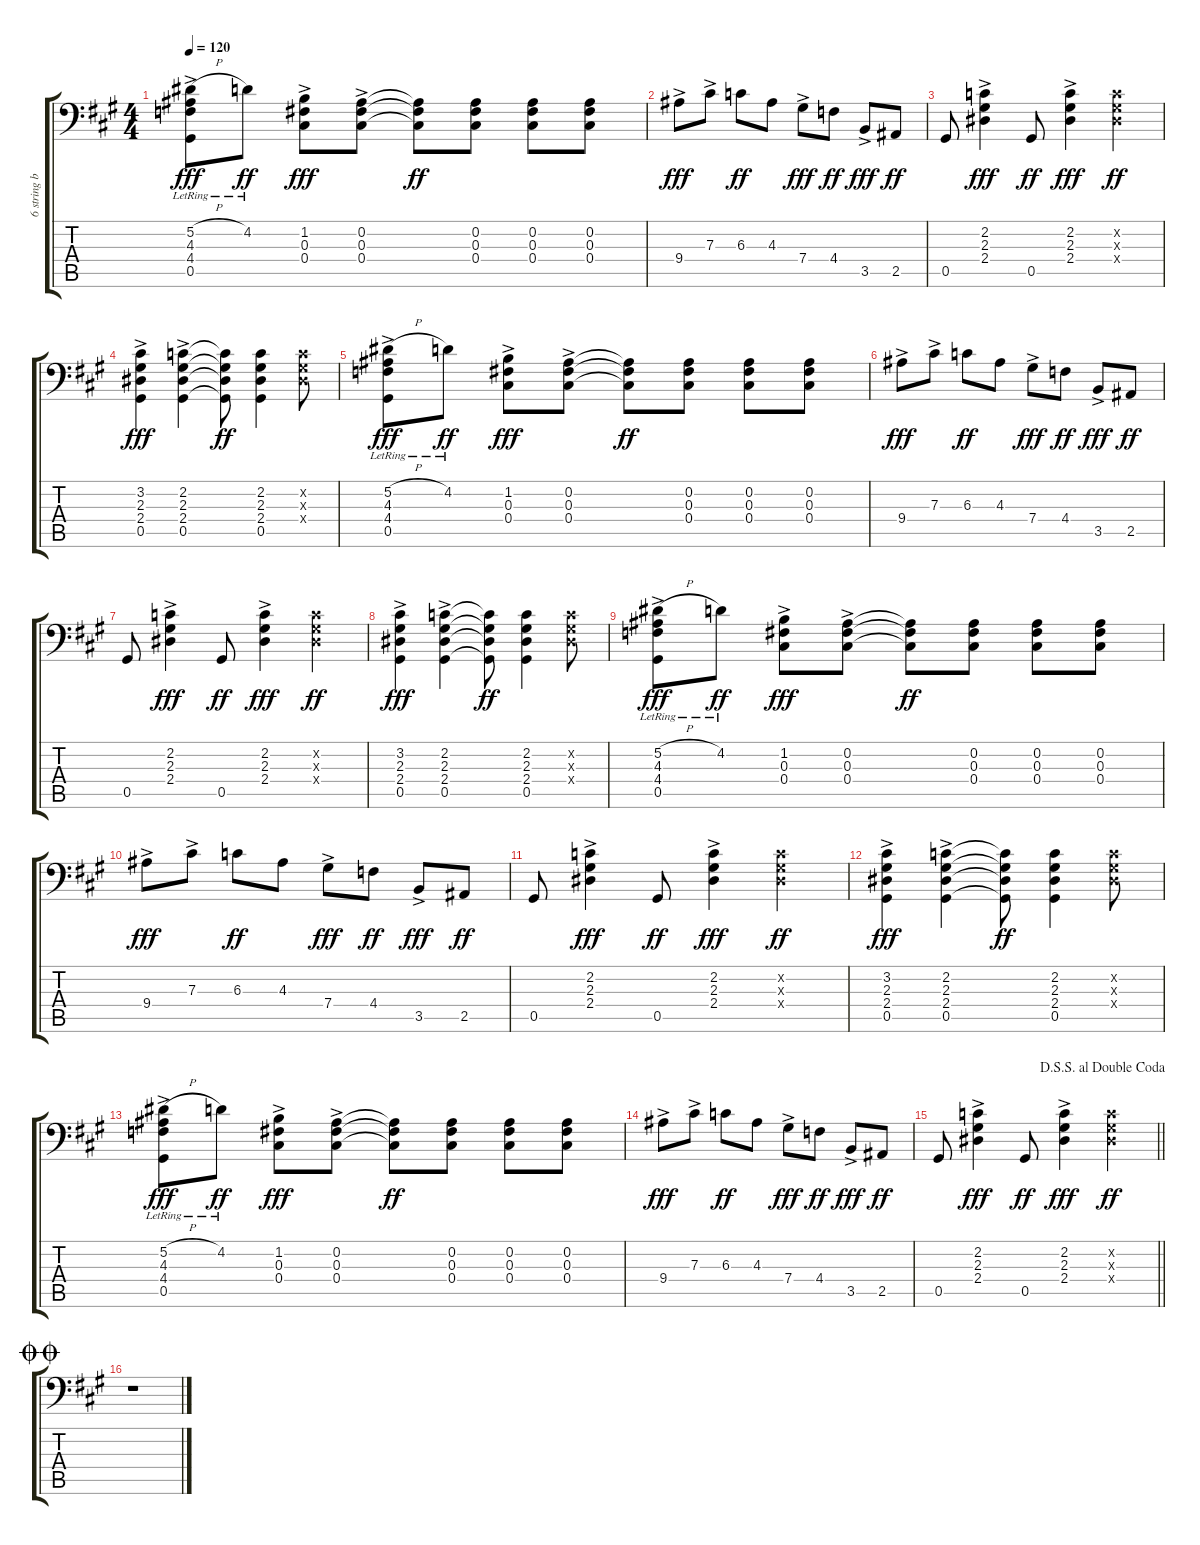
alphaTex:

\track ("6 string bass arr. for guitar (see perfo" "6 string b") {instrument overdrivenguitar}
\staff {score tabs}
\tuning (Eb3 Bb2 Gb2 Db2 Ab1 Eb1) {hide}
\ts (4 4)
\tempo 120
\clef f4
\ks a
(5.2{h ac lr} 4.3{ac lr} 4.4{ac lr} 0.5{ac lr}).8{dy fff} 4.2{lr}.8{dy ff} (1.2{ac} 0.3{ac} 0.4{ac}).8{dy fff} (0.2{ac} 0.3{ac} 0.4{ac}).8 (0.2{t} 0.3{t} 0.4{t}).8{dy ff} (0.2 0.3 0.4).8 (0.2 0.3 0.4).8 (0.2 0.3 0.4).8 |
9.4{ac}.8{dy fff} 7.3{ac}.8 6.3.8{dy ff} 4.3.8 7.4{ac}.8{dy fff} 4.4.8{dy ff} 3.5{ac}.8{dy fff} 2.5.8{dy ff} |
0.5.8 (2.2{ac} 2.3{ac} 2.4{ac}).4{dy fff} 0.5.8{dy ff} (2.2{ac} 2.3{ac} 2.4{ac}).4{dy fff} (2.2{x} 2.3{x} 2.4{x}).4{dy ff} |
(3.2{ac} 2.3{ac} 2.4{ac} 0.5{ac}).4{dy fff} (2.2{ac} 2.3{ac} 2.4{ac} 0.5{ac}).4 (2.2{t} 2.3{t} 2.4{t} 0.5{t}).8{dy ff} (2.2 2.3 2.4 0.5).4 (2.2{x} 2.3{x} 2.4{x}).8 |
(5.2{h ac lr} 4.3{ac lr} 4.4{ac lr} 0.5{ac lr}).8{dy fff} 4.2{lr}.8{dy ff} (1.2{ac} 0.3{ac} 0.4{ac}).8{dy fff} (0.2{ac} 0.3{ac} 0.4{ac}).8 (0.2{t} 0.3{t} 0.4{t}).8{dy ff} (0.2 0.3 0.4).8 (0.2 0.3 0.4).8 (0.2 0.3 0.4).8 |
9.4{ac}.8{dy fff} 7.3{ac}.8 6.3.8{dy ff} 4.3.8 7.4{ac}.8{dy fff} 4.4.8{dy ff} 3.5{ac}.8{dy fff} 2.5.8{dy ff} |
0.5.8 (2.2{ac} 2.3{ac} 2.4{ac}).4{dy fff} 0.5.8{dy ff} (2.2{ac} 2.3{ac} 2.4{ac}).4{dy fff} (2.2{x} 2.3{x} 2.4{x}).4{dy ff} |
(3.2{ac} 2.3{ac} 2.4{ac} 0.5{ac}).4{dy fff} (2.2{ac} 2.3{ac} 2.4{ac} 0.5{ac}).4 (2.2{t} 2.3{t} 2.4{t} 0.5{t}).8{dy ff} (2.2 2.3 2.4 0.5).4 (2.2{x} 2.3{x} 2.4{x}).8 |
(5.2{h ac lr} 4.3{ac lr} 4.4{ac lr} 0.5{ac lr}).8{dy fff} 4.2{lr}.8{dy ff} (1.2{ac} 0.3{ac} 0.4{ac}).8{dy fff} (0.2{ac} 0.3{ac} 0.4{ac}).8 (0.2{t} 0.3{t} 0.4{t}).8{dy ff} (0.2 0.3 0.4).8 (0.2 0.3 0.4).8 (0.2 0.3 0.4).8 |
9.4{ac}.8{dy fff} 7.3{ac}.8 6.3.8{dy ff} 4.3.8 7.4{ac}.8{dy fff} 4.4.8{dy ff} 3.5{ac}.8{dy fff} 2.5.8{dy ff} |
0.5.8 (2.2{ac} 2.3{ac} 2.4{ac}).4{dy fff} 0.5.8{dy ff} (2.2{ac} 2.3{ac} 2.4{ac}).4{dy fff} (2.2{x} 2.3{x} 2.4{x}).4{dy ff} |
(3.2{ac} 2.3{ac} 2.4{ac} 0.5{ac}).4{dy fff} (2.2{ac} 2.3{ac} 2.4{ac} 0.5{ac}).4 (2.2{t} 2.3{t} 2.4{t} 0.5{t}).8{dy ff} (2.2 2.3 2.4 0.5).4 (2.2{x} 2.3{x} 2.4{x}).8 |
(5.2{h ac lr} 4.3{ac lr} 4.4{ac lr} 0.5{ac lr}).8{dy fff} 4.2{lr}.8{dy ff} (1.2{ac} 0.3{ac} 0.4{ac}).8{dy fff} (0.2{ac} 0.3{ac} 0.4{ac}).8 (0.2{t} 0.3{t} 0.4{t}).8{dy ff} (0.2 0.3 0.4).8 (0.2 0.3 0.4).8 (0.2 0.3 0.4).8 |
9.4{ac}.8{dy fff} 7.3{ac}.8 6.3.8{dy ff} 4.3.8 7.4{ac}.8{dy fff} 4.4.8{dy ff} 3.5{ac}.8{dy fff} 2.5.8{dy ff} |
\jump dalsegnosegnoaldoublecoda
\barLineRight lightlight
0.5.8 (2.2{ac} 2.3{ac} 2.4{ac}).4{dy fff} 0.5.8{dy ff} (2.2{ac} 2.3{ac} 2.4{ac}).4{dy fff} (2.2{x} 2.3{x} 2.4{x}).4{dy ff} |
\jump doublecoda
r.1
